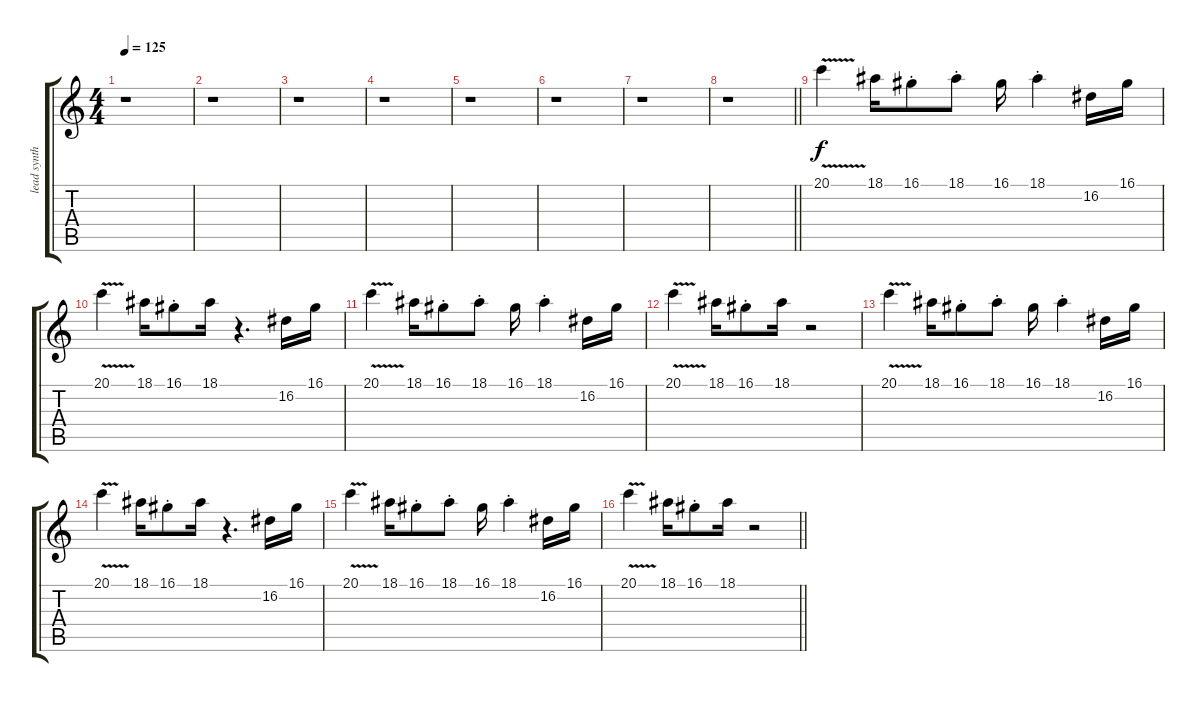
\track ("lead synth" "lead synth") {instrument lead2sawtooth}
\staff {score tabs}
\tuning (E4 B3 G3 D3 A2 E2) {hide}
\ts (4 4)
\tempo 125
\clef g2
\ks c
r.1{dy f} |
r.1 |
r.1 |
r.1 |
r.1 |
r.1 |
r.1 |
\barLineRight lightlight
r.1 |
20.1{v}.4 18.1.16 16.1{st}.8 18.1{st}.8 16.1.16 18.1{st}.4 16.2.16 16.1.16 |
20.1{v}.4 18.1.16 16.1{st}.8 18.1.16 r.4{d} 16.2.16 16.1.16 |
20.1{v}.4 18.1.16 16.1{st}.8 18.1{st}.8 16.1.16 18.1{st}.4 16.2.16 16.1.16 |
20.1{v}.4 18.1.16 16.1{st}.8 18.1.16 r.2 |
20.1{v}.4 18.1.16 16.1{st}.8 18.1{st}.8 16.1.16 18.1{st}.4 16.2.16 16.1.16 |
20.1{v}.4 18.1.16 16.1{st}.8 18.1.16 r.4{d} 16.2.16 16.1.16 |
20.1{v}.4 18.1.16 16.1{st}.8 18.1{st}.8 16.1.16 18.1{st}.4 16.2.16 16.1.16 |
\barLineRight lightlight
20.1{v}.4 18.1.16 16.1{st}.8 18.1.16 r.2
